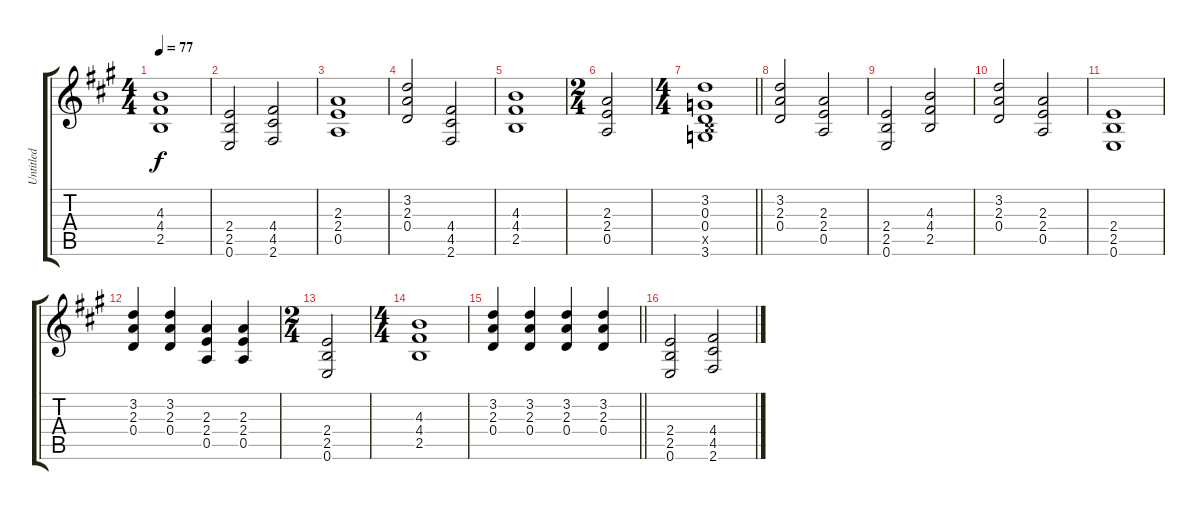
\track ("Untitled" "Untitled") {instrument distortionguitar}
\staff {score tabs}
\tuning (E4 B3 G3 D3 A2 E2) {hide}
\ts (4 4)
\tempo 77
\clef g2
\ks a
(4.3 4.4 2.5).1{dy f} |
(2.4 2.5 0.6).2 (4.4 4.5 2.6).2 |
(2.3 2.4 0.5).1 |
(3.2 2.3 0.4).2 (4.4 4.5 2.6).2 |
(4.3 4.4 2.5).1 |
\ts (2 4)
(2.3 2.4 0.5).2 |
\ts (4 4)
\barLineRight lightlight
(3.2 0.3 0.4 2.5{x} 3.6).1 |
(3.2 2.3 0.4).2 (2.3 2.4 0.5).2 |
(2.4 2.5 0.6).2 (4.3 4.4 2.5).2 |
(3.2 2.3 0.4).2 (2.3 2.4 0.5).2 |
(2.4 2.5 0.6).1 |
(3.2 2.3 0.4).4 (3.2 2.3 0.4).4 (2.3 2.4 0.5).4 (2.3 2.4 0.5).4 |
\ts (2 4)
(2.4 2.5 0.6).2 |
\ts (4 4)
(4.3 4.4 2.5).1 |
\barLineRight lightlight
(3.2 2.3 0.4).4 (3.2 2.3 0.4).4 (3.2 2.3 0.4).4 (3.2 2.3 0.4).4 |
(2.4 2.5 0.6).2 (4.4 4.5 2.6).2
